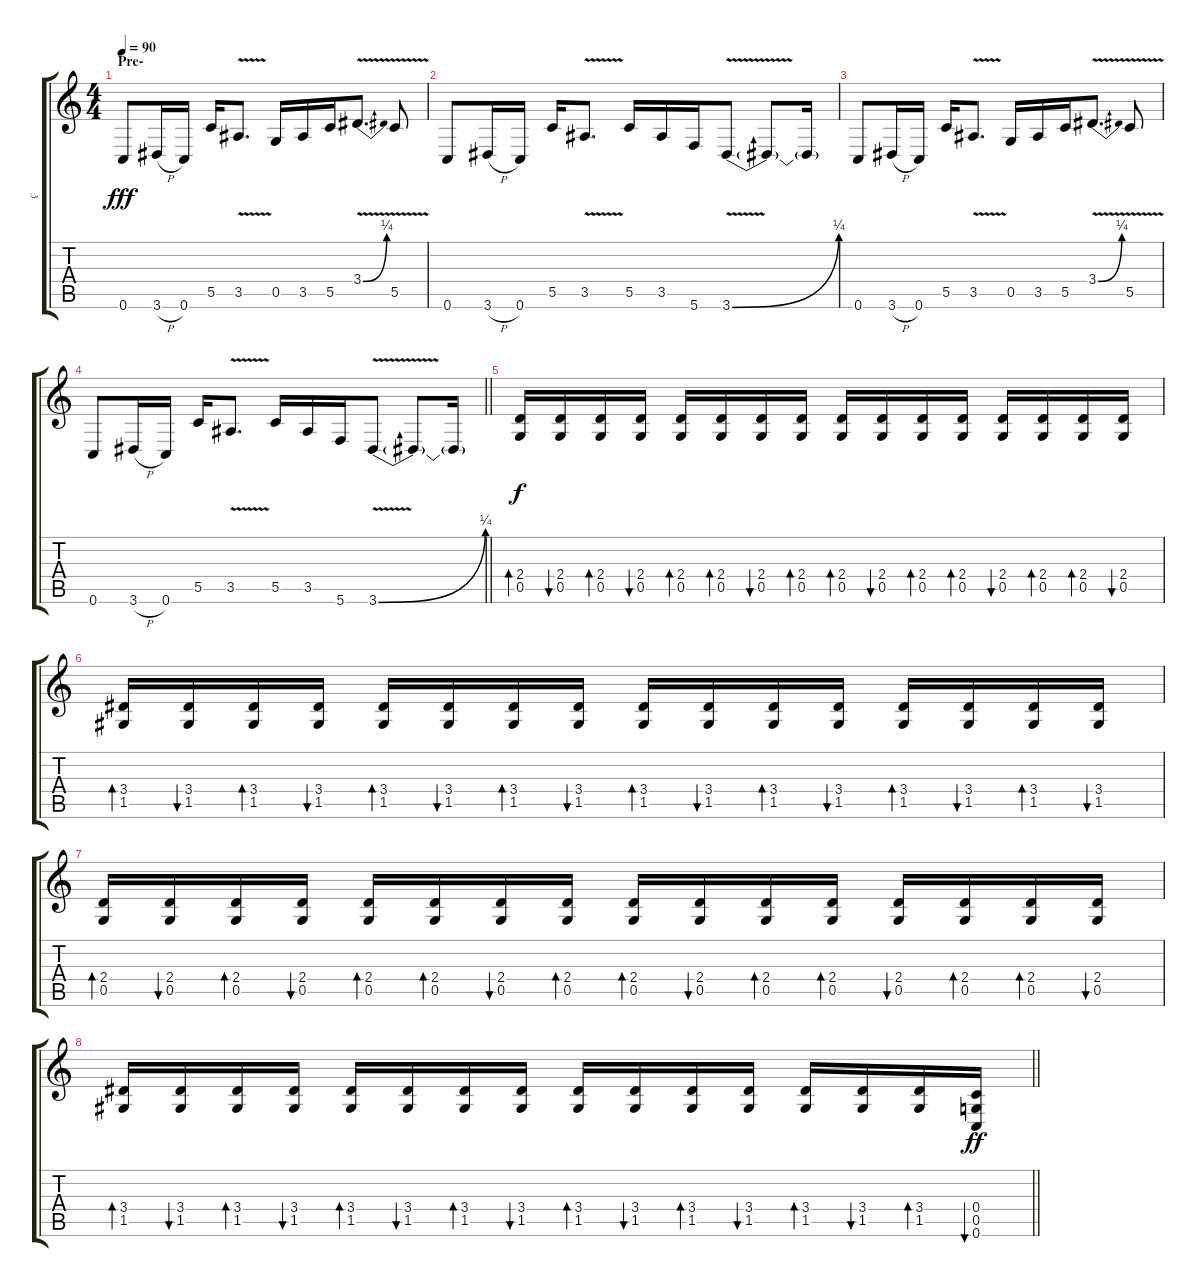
\track ("ç" "ç") {instrument distortionguitar}
\staff {score tabs}
\tuning (D4 A3 F3 C3 G2 C2) {hide}
\ts (4 4)
\section ("" "Pre-")
\tempo 90
\clef g2
\ks c
0.6.8{dy fff} 3.6{h}.16 0.6.16 5.5.16 3.5{v}.8{d} 0.5.16 3.5.16 5.5.16 3.4{be (bend 0 0 60 1) v}.8{d} 5.5{v}.8 |
0.6.8 3.6{h}.16 0.6.16 5.5.16 3.5{v}.8{d} 5.5.16 3.5.16 5.6.16 3.6{be (bend 0 0 60 1) v}.8 3.6{t}.8 3.6{t}.16 |
0.6.8 3.6{h}.16 0.6.16 5.5.16 3.5{v}.8{d} 0.5.16 3.5.16 5.5.16 3.4{be (bend 0 0 60 1) v}.8{d} 5.5{v}.8 |
\barLineRight lightlight
0.6.8 3.6{h}.16 0.6.16 5.5.16 3.5{v}.8{d} 5.5.16 3.5.16 5.6.16 3.6{be (bend 0 0 60 1) v}.8 3.6{t}.8 3.6{t}.16 |
\section ("" "")
(2.4 0.5).16{bd 240 dy f} (2.4 0.5).16{bu 240} (2.4 0.5).16{bd 240} (2.4 0.5).16{bu 240} (2.4 0.5).16{bd 240} (2.4 0.5).16{bd 240} (2.4 0.5).16{bu 240} (2.4 0.5).16{bd 240} (2.4 0.5).16{bd 240} (2.4 0.5).16{bu 240} (2.4 0.5).16{bd 240} (2.4 0.5).16{bd 240} (2.4 0.5).16{bu 240} (2.4 0.5).16{bd 240} (2.4 0.5).16{bd 240} (2.4 0.5).16{bu 240} |
(3.4 1.5).16{bd 240} (3.4 1.5).16{bu 240} (3.4 1.5).16{bd 240} (3.4 1.5).16{bu 240} (3.4 1.5).16{bd 240} (3.4 1.5).16{bu 240} (3.4 1.5).16{bd 240} (3.4 1.5).16{bu 240} (3.4 1.5).16{bd 240} (3.4 1.5).16{bu 240} (3.4 1.5).16{bd 240} (3.4 1.5).16{bu 240} (3.4 1.5).16{bd 240} (3.4 1.5).16{bu 240} (3.4 1.5).16{bd 240} (3.4 1.5).16{bu 240} |
(2.4 0.5).16{bd 240} (2.4 0.5).16{bu 240} (2.4 0.5).16{bd 240} (2.4 0.5).16{bu 240} (2.4 0.5).16{bd 240} (2.4 0.5).16{bd 240} (2.4 0.5).16{bu 240} (2.4 0.5).16{bd 240} (2.4 0.5).16{bd 240} (2.4 0.5).16{bu 240} (2.4 0.5).16{bd 240} (2.4 0.5).16{bd 240} (2.4 0.5).16{bu 240} (2.4 0.5).16{bd 240} (2.4 0.5).16{bd 240} (2.4 0.5).16{bu 240} |
\barLineRight lightlight
(3.4 1.5).16{bd 240} (3.4 1.5).16{bu 240} (3.4 1.5).16{bd 240} (3.4 1.5).16{bu 240} (3.4 1.5).16{bd 240} (3.4 1.5).16{bu 240} (3.4 1.5).16{bd 240} (3.4 1.5).16{bu 240} (3.4 1.5).16{bd 240} (3.4 1.5).16{bu 240} (3.4 1.5).16{bd 240} (3.4 1.5).16{bu 240} (3.4 1.5).16{bd 240} (3.4 1.5).16{bu 240} (3.4 1.5).16{bd 240} (0.4 0.5 0.6).16{bu 240 dy ff}
